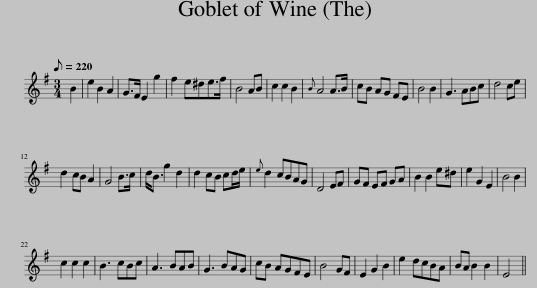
X:1
L:1/8
Q:1/8=220
M:3/4
I:linebreak $
K:Emin
V:1 treble
V:1
 B2 | e2 B2 A2 | G>F E2 g2 | f2 e^de>f | B4 AB | %5
 c2 c2 B2 |{B} A4 A>B | cB AG FE | B4 B2 | G3 ABc | %10
 d4 ce |$ d2 cB A2 | G4 B>c | d<B g2 d2 | d2 cB cd/e/ | %15
{e} d2 cBAG | D4 EF | GF EF GA | B2 B2 e^d | e2 G2 E2 | %20
 B4 B2 |$ c2 c2 c2 | B3 cBc | A3 BAB | G3 BAG | %25
 cB AGFE | B4 GF | E2 G2 B2 | e2 dcBA | BA B2 B2 | %30
 E4 || %31
